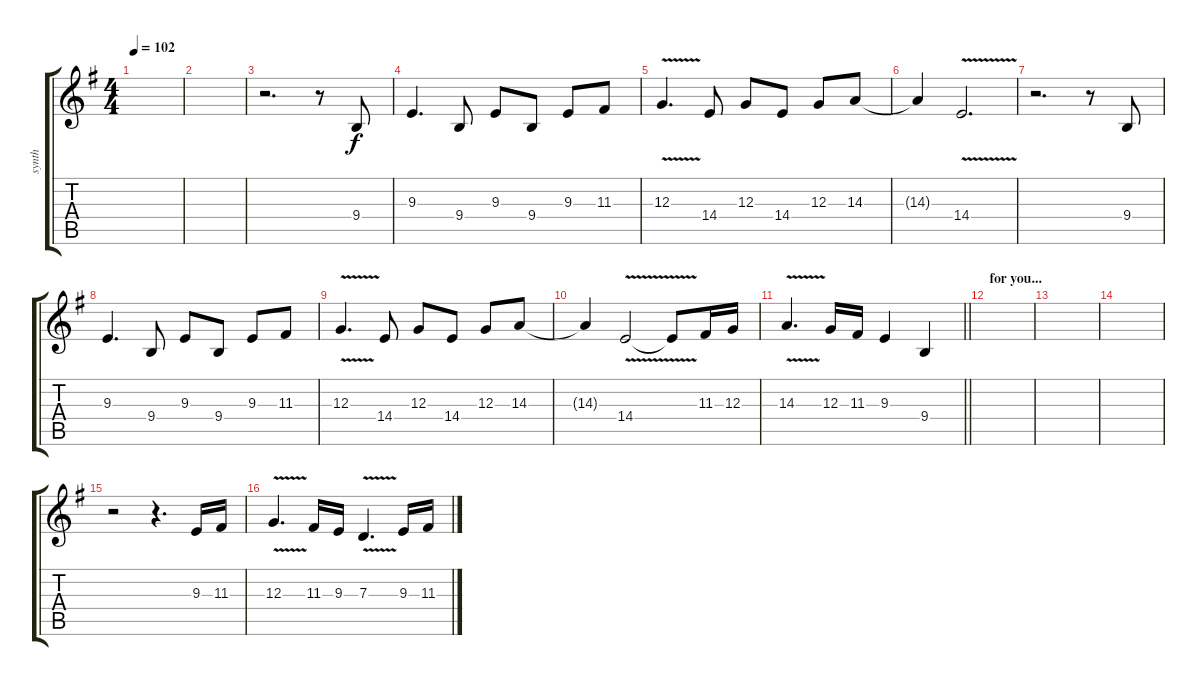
\track ("synth" "synth") {instrument violin}
\staff {score tabs}
\tuning (E4 B3 G3 D3 A2 E2) {hide}
\ts (4 4)
\tempo 102
\clef g2
\ks eminor
|
|
r.2{d} r.8 9.4.8 |
9.3.4{d} 9.4.8 9.3.8 9.4.8 9.3.8 11.3.8 |
12.3{v}.4{d} 14.4.8 12.3.8 14.4.8 12.3.8 14.3.8 |
14.3{t}.4 14.4{v}.2{d} |
r.2{d} r.8 9.4.8 |
9.3.4{d} 9.4.8 9.3.8 9.4.8 9.3.8 11.3.8 |
12.3{v}.4{d} 14.4.8 12.3.8 14.4.8 12.3.8 14.3.8 |
14.3{t}.4 14.4{v}.2 14.4{t}.8 11.3.16 12.3.16 |
\barLineRight lightlight
14.3{v}.4{d} 12.3.16 11.3.16 9.3.4 9.4.4 |
\section ("" "for you...")
|
|
|
r.2 r.4{d} 9.3.16 11.3.16 |
12.3{v}.4{d} 11.3.16 9.3.16 7.3{v}.4{d} 9.3.16 11.3.16
